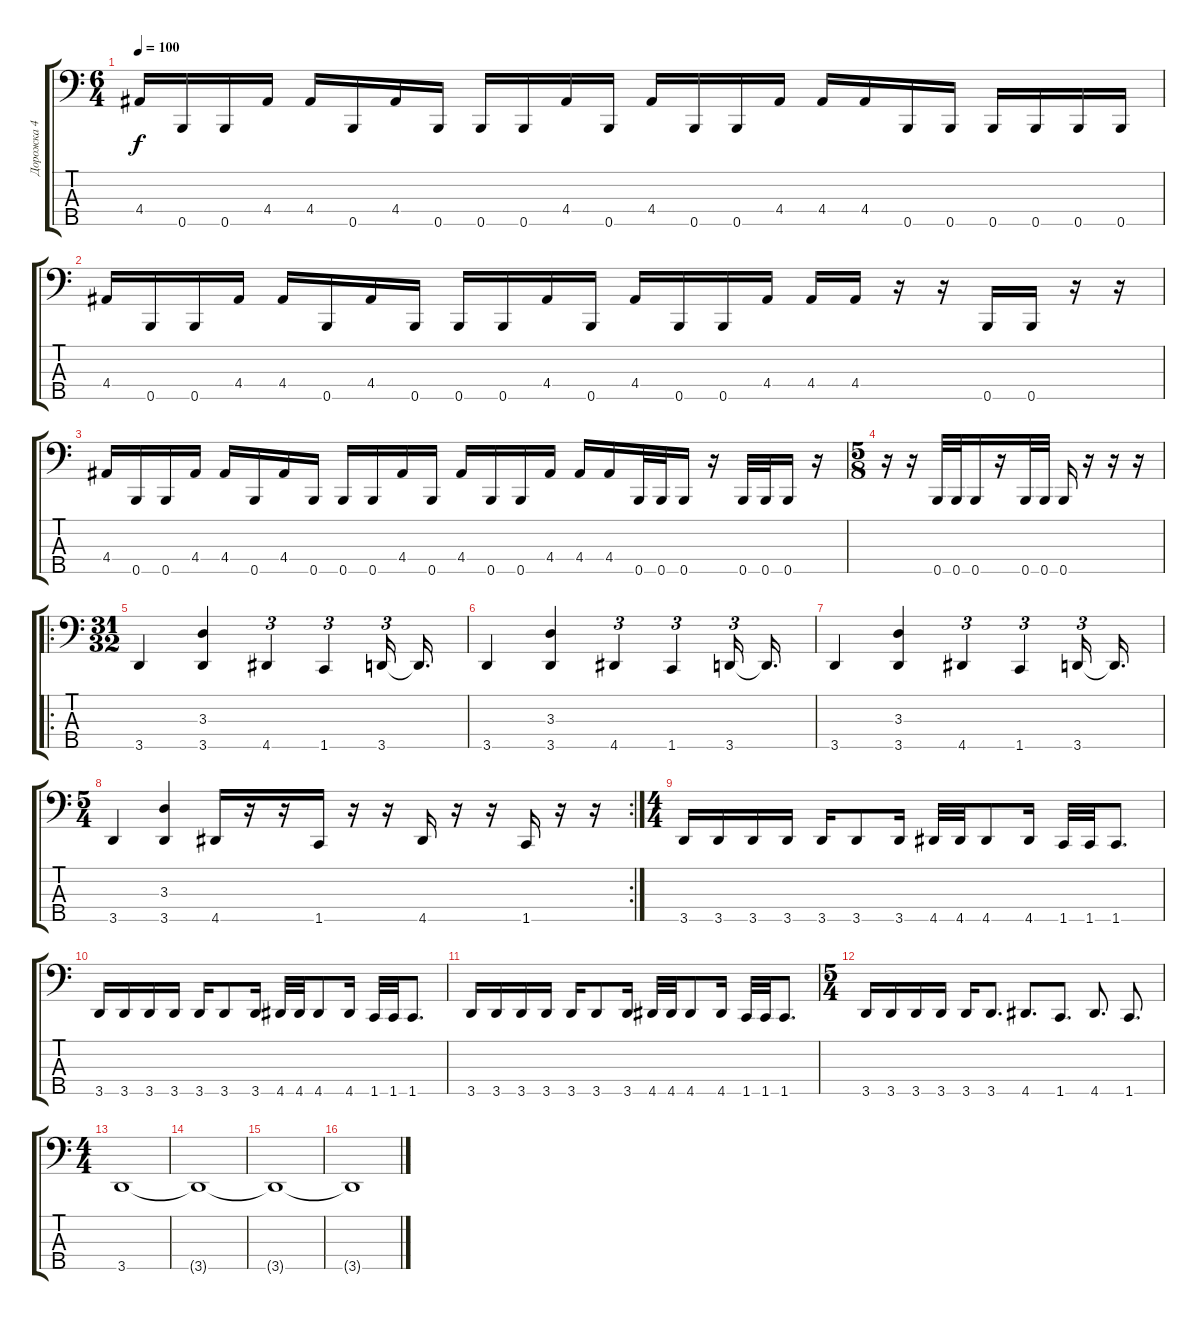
\track ("Дорожка 4" "Дорожка 4") {instrument electricbassfinger}
\staff {score tabs}
\tuning (A2 E2 B1 Gb1 B0) {hide}
\ts (6 4)
\tempo 100
\clef f4
\ks c
4.4.16{dy f} 0.5.16 0.5.16 4.4.16 4.4.16 0.5.16 4.4.16 0.5.16 0.5.16 0.5.16 4.4.16 0.5.16 4.4.16 0.5.16 0.5.16 4.4.16 4.4.16 4.4.16 0.5.16 0.5.16 0.5.16 0.5.16 0.5.16 0.5.16 |
4.4.16 0.5.16 0.5.16 4.4.16 4.4.16 0.5.16 4.4.16 0.5.16 0.5.16 0.5.16 4.4.16 0.5.16 4.4.16 0.5.16 0.5.16 4.4.16 4.4.16 4.4.16 r.16 r.16 0.5.16 0.5.16 r.16 r.16 |
4.4.16 0.5.16 0.5.16 4.4.16 4.4.16 0.5.16 4.4.16 0.5.16 0.5.16 0.5.16 4.4.16 0.5.16 4.4.16 0.5.16 0.5.16 4.4.16 4.4.16 4.4.16 0.5.32 0.5.32 0.5.16 r.16 0.5.32 0.5.32 0.5.16 r.16 |
\ts (5 8)
r.16 r.16 0.5.32 0.5.32 0.5.16 r.16 0.5.32 0.5.32 0.5.16 r.16 r.16 r.16 |
\ro
\ts (31 32)
3.5.4 (3.3 3.5).4 4.5.4{tu (3 2)} 1.5.4{tu (3 2)} 3.5.16{tu (3 2)} 3.5{t}.16{d} |
3.5.4 (3.3 3.5).4 4.5.4{tu (3 2)} 1.5.4{tu (3 2)} 3.5.16{tu (3 2)} 3.5{t}.16{d} |
3.5.4 (3.3 3.5).4 4.5.4{tu (3 2)} 1.5.4{tu (3 2)} 3.5.16{tu (3 2)} 3.5{t}.16{d} |
\rc 2
\ts (5 4)
3.5.4 (3.3 3.5).4 4.5.16 r.16 r.16 1.5.16 r.16 r.16 4.5.16 r.16 r.16 1.5.16 r.16 r.16 |
\ts (4 4)
3.5.16 3.5.16 3.5.16 3.5.16 3.5.16 3.5.8 3.5.16 4.5.32 4.5.32 4.5.8 4.5.16 1.5.32 1.5.32 1.5.8{d} |
3.5.16 3.5.16 3.5.16 3.5.16 3.5.16 3.5.8 3.5.16 4.5.32 4.5.32 4.5.8 4.5.16 1.5.32 1.5.32 1.5.8{d} |
3.5.16 3.5.16 3.5.16 3.5.16 3.5.16 3.5.8 3.5.16 4.5.32 4.5.32 4.5.8 4.5.16 1.5.32 1.5.32 1.5.8{d} |
\ts (5 4)
3.5.16 3.5.16 3.5.16 3.5.16 3.5.16 3.5.8{d} 4.5.8{d} 1.5.8{d} 4.5.8{d} 1.5.8{d} |
\ts (4 4)
3.5.1 |
3.5{t}.1 |
3.5{t}.1 |
3.5{t}.1
